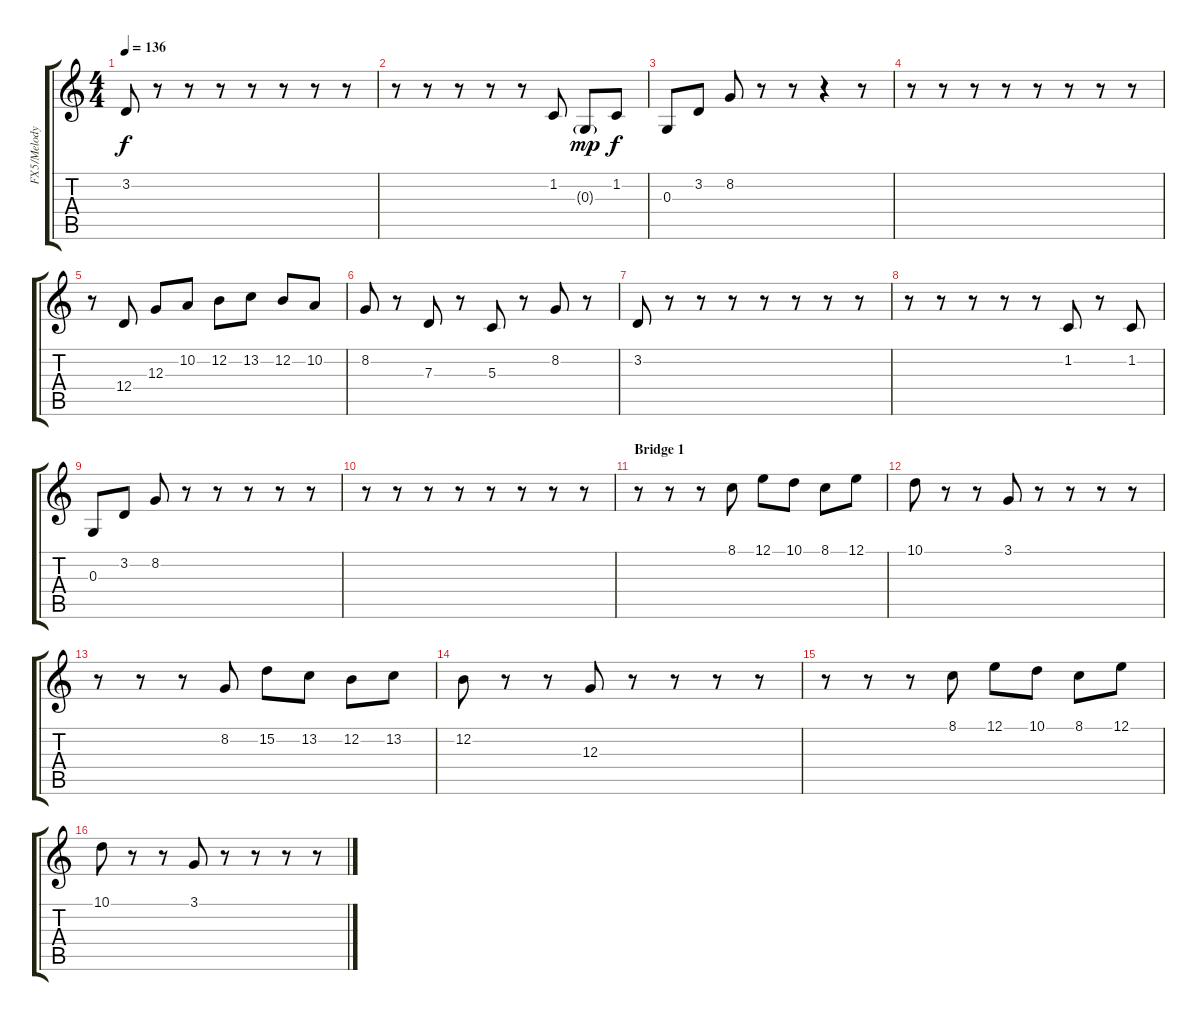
\track ("FX5/Melody" "FX5/Melody") {instrument fx5brightness}
\staff {score tabs}
\tuning (E4 B3 G3 D3 A2 E2) {hide}
\ts (4 4)
\tempo 136
\clef g2
\ks c
3.2.8{dy f} r.8 r.8 r.8 r.8 r.8 r.8 r.8 |
r.8 r.8 r.8 r.8 r.8 1.2.8 0.3{g}.8{dy mp} 1.2.8{dy f} |
0.3.8 3.2.8 8.2.8 r.8 r.8 r.4 r.8 |
r.8 r.8 r.8 r.8 r.8 r.8 r.8 r.8 |
r.8 12.4.8 12.3.8 10.2.8 12.2.8 13.2.8 12.2.8 10.2.8 |
8.2.8 r.8 7.3.8 r.8 5.3.8 r.8 8.2.8 r.8 |
3.2.8 r.8 r.8 r.8 r.8 r.8 r.8 r.8 |
r.8 r.8 r.8 r.8 r.8 1.2.8 r.8 1.2.8 |
0.3.8 3.2.8 8.2.8 r.8 r.8 r.8 r.8 r.8 |
r.8 r.8 r.8 r.8 r.8 r.8 r.8 r.8 |
\section ("" "Bridge 1")
r.8 r.8 r.8 8.1.8 12.1.8 10.1.8 8.1.8 12.1.8 |
10.1.8 r.8 r.8 3.1.8 r.8 r.8 r.8 r.8 |
r.8 r.8 r.8 8.2.8 15.2.8 13.2.8 12.2.8 13.2.8 |
12.2.8 r.8 r.8 12.3.8 r.8 r.8 r.8 r.8 |
r.8 r.8 r.8 8.1.8 12.1.8 10.1.8 8.1.8 12.1.8 |
10.1.8 r.8 r.8 3.1.8 r.8 r.8 r.8 r.8
